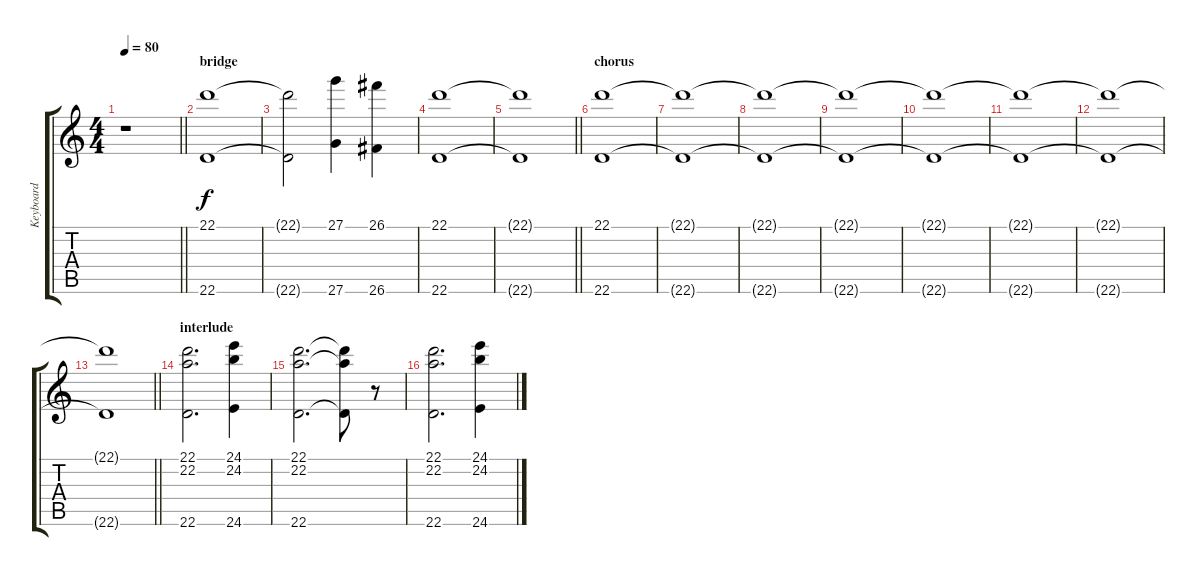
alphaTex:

\track ("Keyboard" "Keyboard") {instrument stringensemble1}
\staff {score tabs}
\tuning (E4 B3 G3 D3 A2 E2) {hide}
\ts (4 4)
\tempo 80
\clef g2
\barLineRight lightlight
\ks c
r.1{dy f} |
\section ("" "bridge")
(22.1 22.6).1 |
(22.1{t} 22.6{t}).2 (27.1 27.6).4 (26.1 26.6).4 |
(22.1 22.6).1 |
\barLineRight lightlight
(22.1{t} 22.6{t}).1 |
\section ("" "chorus")
(22.1 22.6).1 |
(22.1{t} 22.6{t}).1 |
(22.1{t} 22.6{t}).1 |
(22.1{t} 22.6{t}).1 |
(22.1{t} 22.6{t}).1 |
(22.1{t} 22.6{t}).1 |
(22.1{t} 22.6{t}).1 |
\barLineRight lightlight
(22.1{t} 22.6{t}).1 |
\section ("" "interlude")
(22.1 22.2 22.6).2{d} (24.1 24.2 24.6).4 |
(22.1 22.2 22.6).2{d} (22.1{t} 22.2{t} 22.6{t}).8 r.8 |
(22.1 22.2 22.6).2{d} (24.1 24.2 24.6).4
